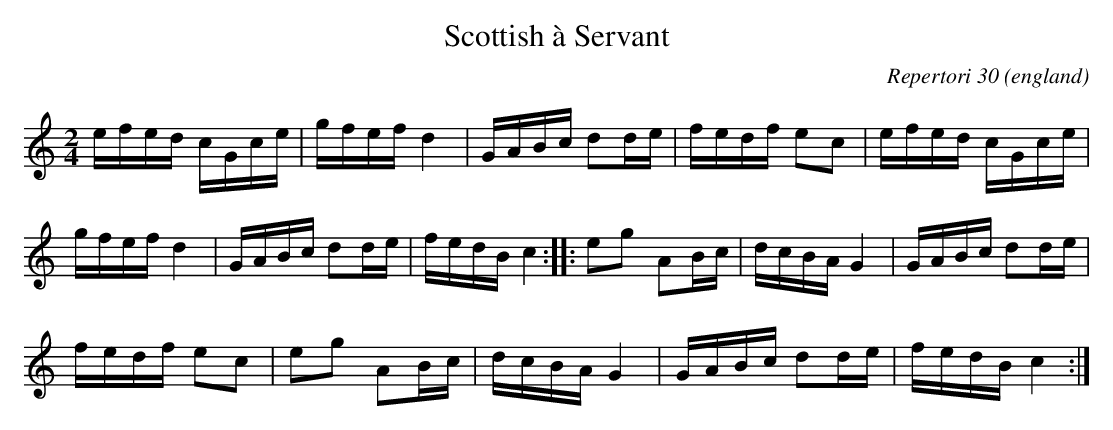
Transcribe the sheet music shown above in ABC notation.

X:1
T:Scottish à Servant
O:england
C:Repertori 30
M:2/4
L:1/16
K:C
efed cGce|gfef d4|GABc d2de|fedf e2c2|\
efed cGce|
gfef d4|GABc d2de|fedB c4:|\
|:e2g2 A2Bc|dcBA G4|GABc d2de|
fedf e2c2|\
e2g2 A2Bc|dcBA G4|GABc d2de|fedB c4:|
